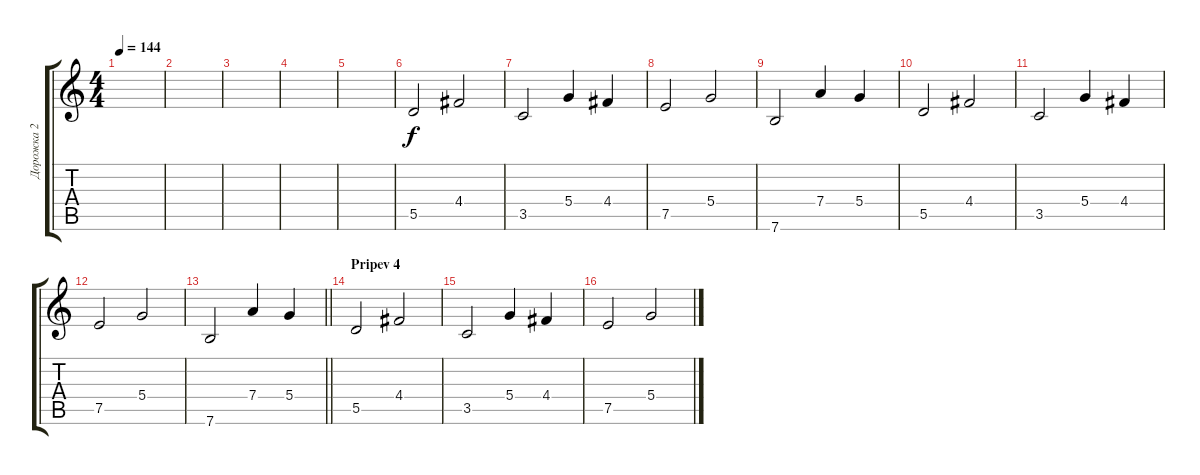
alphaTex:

\track ("Дорожка 2" "Дорожка 2") {instrument acousticguitarsteel}
\staff {score tabs}
\tuning (E4 B3 G3 D3 A2 E2) {hide}
\ts (4 4)
\tempo 144
\clef g2
\ks c
|
|
|
|
|
5.5.2 4.4.2 |
3.5.2 5.4.4 4.4.4 |
7.5.2 5.4.2 |
7.6.2 7.4.4 5.4.4 |
5.5.2 4.4.2 |
3.5.2 5.4.4 4.4.4 |
7.5.2 5.4.2 |
\barLineRight lightlight
7.6.2 7.4.4 5.4.4 |
\section ("" "Pripev 4")
5.5.2 4.4.2 |
3.5.2 5.4.4 4.4.4 |
7.5.2 5.4.2
